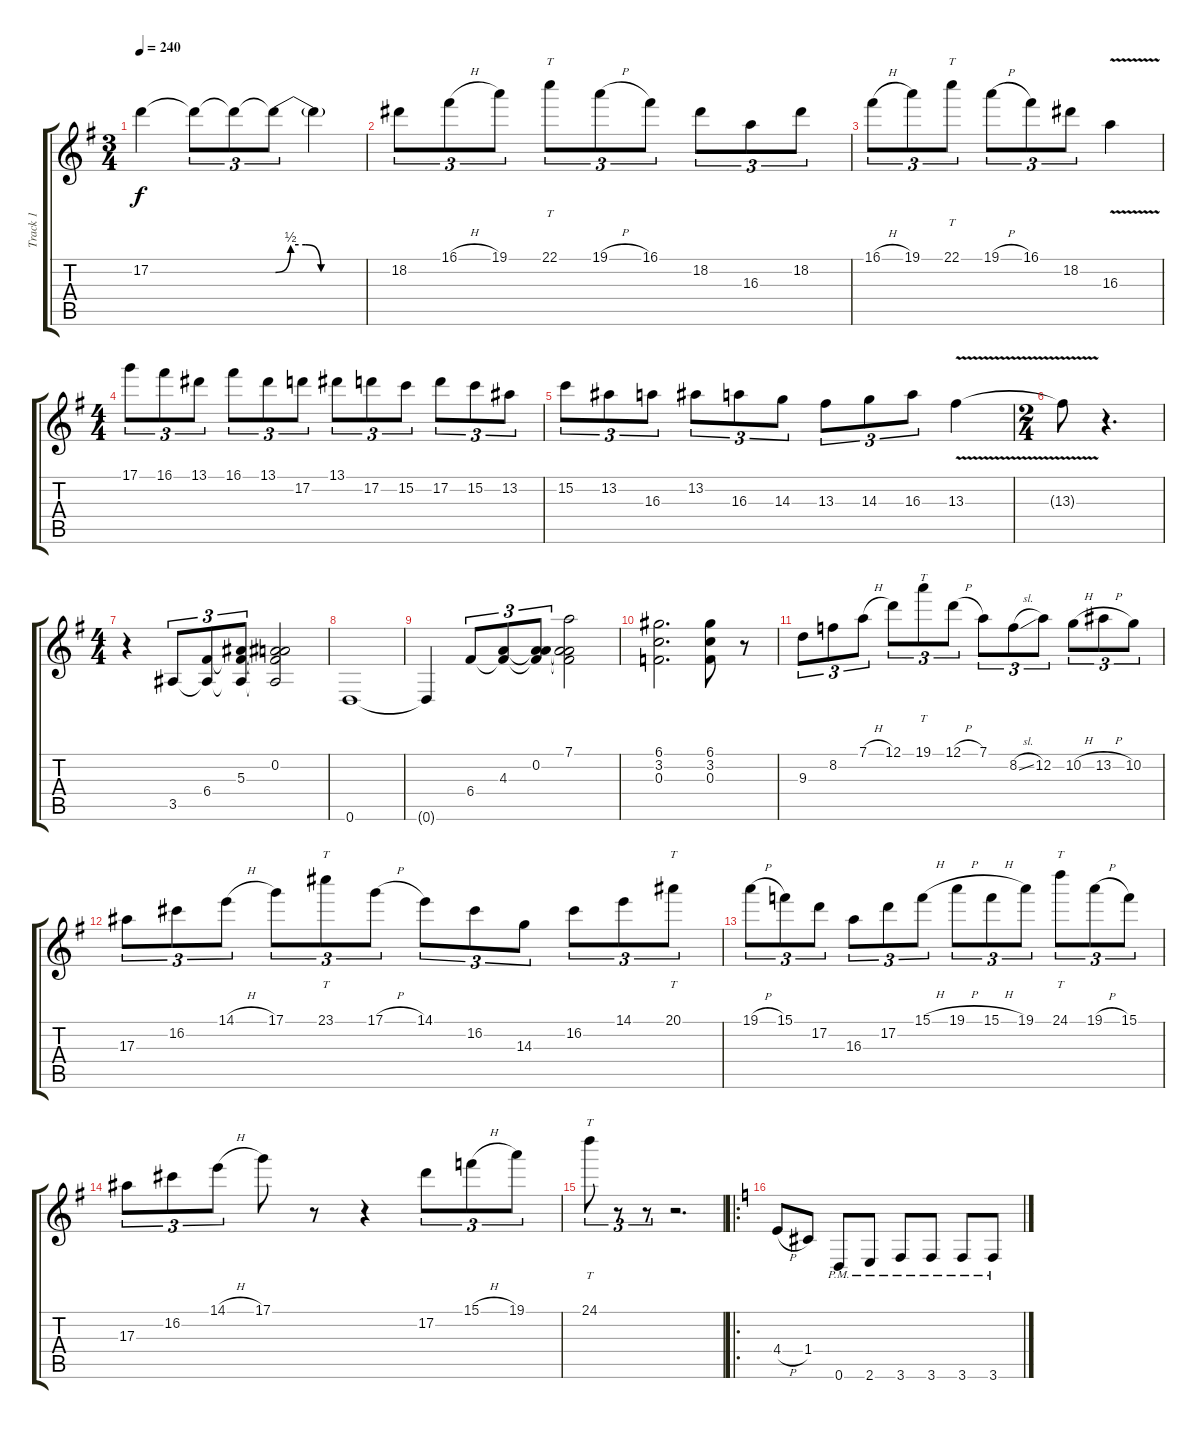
\track ("Track 1" "Track 1") {instrument distortionguitar}
\staff {score tabs}
\tuning (D4 A3 F3 C3 G2 D2) {hide}
\ts (3 4)
\tempo 240
\clef g2
\ks g
17.2.4{dy f} 17.2{t}.8{tu (3 2)} 17.2{t}.8{tu (3 2)} 17.2{be (custom 0 0 10 2 20 2 30 0 60 0) t}.8{tu (3 2)} 17.2{t}.4 |
18.2.8{tu (3 2)} 16.1{h}.8{tu (3 2)} 19.1.8{tu (3 2)} 22.1.8{tt tu (3 2)} 19.1{h}.8{tu (3 2)} 16.1.8{tu (3 2)} 18.2.8{tu (3 2)} 16.3.8{tu (3 2)} 18.2.8{tu (3 2)} |
16.1{h}.8{tu (3 2)} 19.1.8{tu (3 2)} 22.1.8{tt tu (3 2)} 19.1{h}.8{tu (3 2)} 16.1.8{tu (3 2)} 18.2.8{tu (3 2)} 16.3{v}.4 |
\ts (4 4)
17.1.8{tu (3 2)} 16.1.8{tu (3 2)} 13.1.8{tu (3 2)} 16.1.8{tu (3 2)} 13.1.8{tu (3 2)} 17.2.8{tu (3 2)} 13.1.8{tu (3 2)} 17.2.8{tu (3 2)} 15.2.8{tu (3 2)} 17.2.8{tu (3 2)} 15.2.8{tu (3 2)} 13.2.8{tu (3 2)} |
15.2.8{tu (3 2)} 13.2.8{tu (3 2)} 16.3.8{tu (3 2)} 13.2.8{tu (3 2)} 16.3.8{tu (3 2)} 14.3.8{tu (3 2)} 13.3.8{tu (3 2)} 14.3.8{tu (3 2)} 16.3.8{tu (3 2)} 13.3{v}.4 |
\ts (2 4)
13.3{t}.8 r.4{d} |
\ts (4 4)
r.4 3.5.8{tu (3 2)} (6.4 3.5{t}).8{tu (3 2)} (5.3 6.4{t} 3.5{t}).8{tu (3 2)} (0.2 5.3{t} 6.4{t} 3.5{t}).2 |
0.6.1 |
0.6{t}.4 6.4.8{tu (3 2)} (4.3 6.4{t}).8{tu (3 2)} (0.2 4.3{t} 6.4{t}).8{tu (3 2)} (7.1 0.2{t} 4.3{t} 6.4{t}).2 |
(6.1 3.2 0.3).2{d} (6.1 3.2 0.3).8 r.8 |
9.3.8{tu (3 2)} 8.2.8{tu (3 2)} 7.1{h}.8{tu (3 2)} 12.1.8{tu (3 2)} 19.1.8{tt tu (3 2)} 12.1{h}.8{tu (3 2)} 7.1.8{tu (3 2)} 8.2{sl}.8{tu (3 2)} 12.2.8{tu (3 2)} 10.2{h}.8{tu (3 2)} 13.2{h}.8{tu (3 2)} 10.2.8{tu (3 2)} |
17.3.8{tu (3 2)} 16.2.8{tu (3 2)} 14.1{h}.8{tu (3 2)} 17.1.8{tu (3 2)} 23.1.8{tt tu (3 2)} 17.1{h}.8{tu (3 2)} 14.1.8{tu (3 2)} 16.2.8{tu (3 2)} 14.3.8{tu (3 2)} 16.2.8{tu (3 2)} 14.1.8{tu (3 2)} 20.1.8{tt tu (3 2)} |
19.1{h}.8{tu (3 2)} 15.1.8{tu (3 2)} 17.2.8{tu (3 2)} 16.3.8{tu (3 2)} 17.2.8{tu (3 2)} 15.1{h}.8{tu (3 2)} 19.1{h}.8{tu (3 2)} 15.1{h}.8{tu (3 2)} 19.1.8{tu (3 2)} 24.1.8{tt tu (3 2)} 19.1{h}.8{tu (3 2)} 15.1.8{tu (3 2)} |
17.3.8{tu (3 2)} 16.2.8{tu (3 2)} 14.1{h}.8{tu (3 2)} 17.1.8 r.8 r.4 17.2.8{tu (3 2)} 15.1{h}.8{tu (3 2)} 19.1.8{tu (3 2)} |
24.1.8{tt tu (3 2)} r.8{tu (3 2)} r.8{tu (3 2)} r.2{d} |
\ro
\ks c
4.4{h}.8 1.4.8 0.6{pm}.8 2.6{pm}.8 3.6{pm}.8 3.6{pm}.8 3.6{pm}.8 3.6{pm}.8
